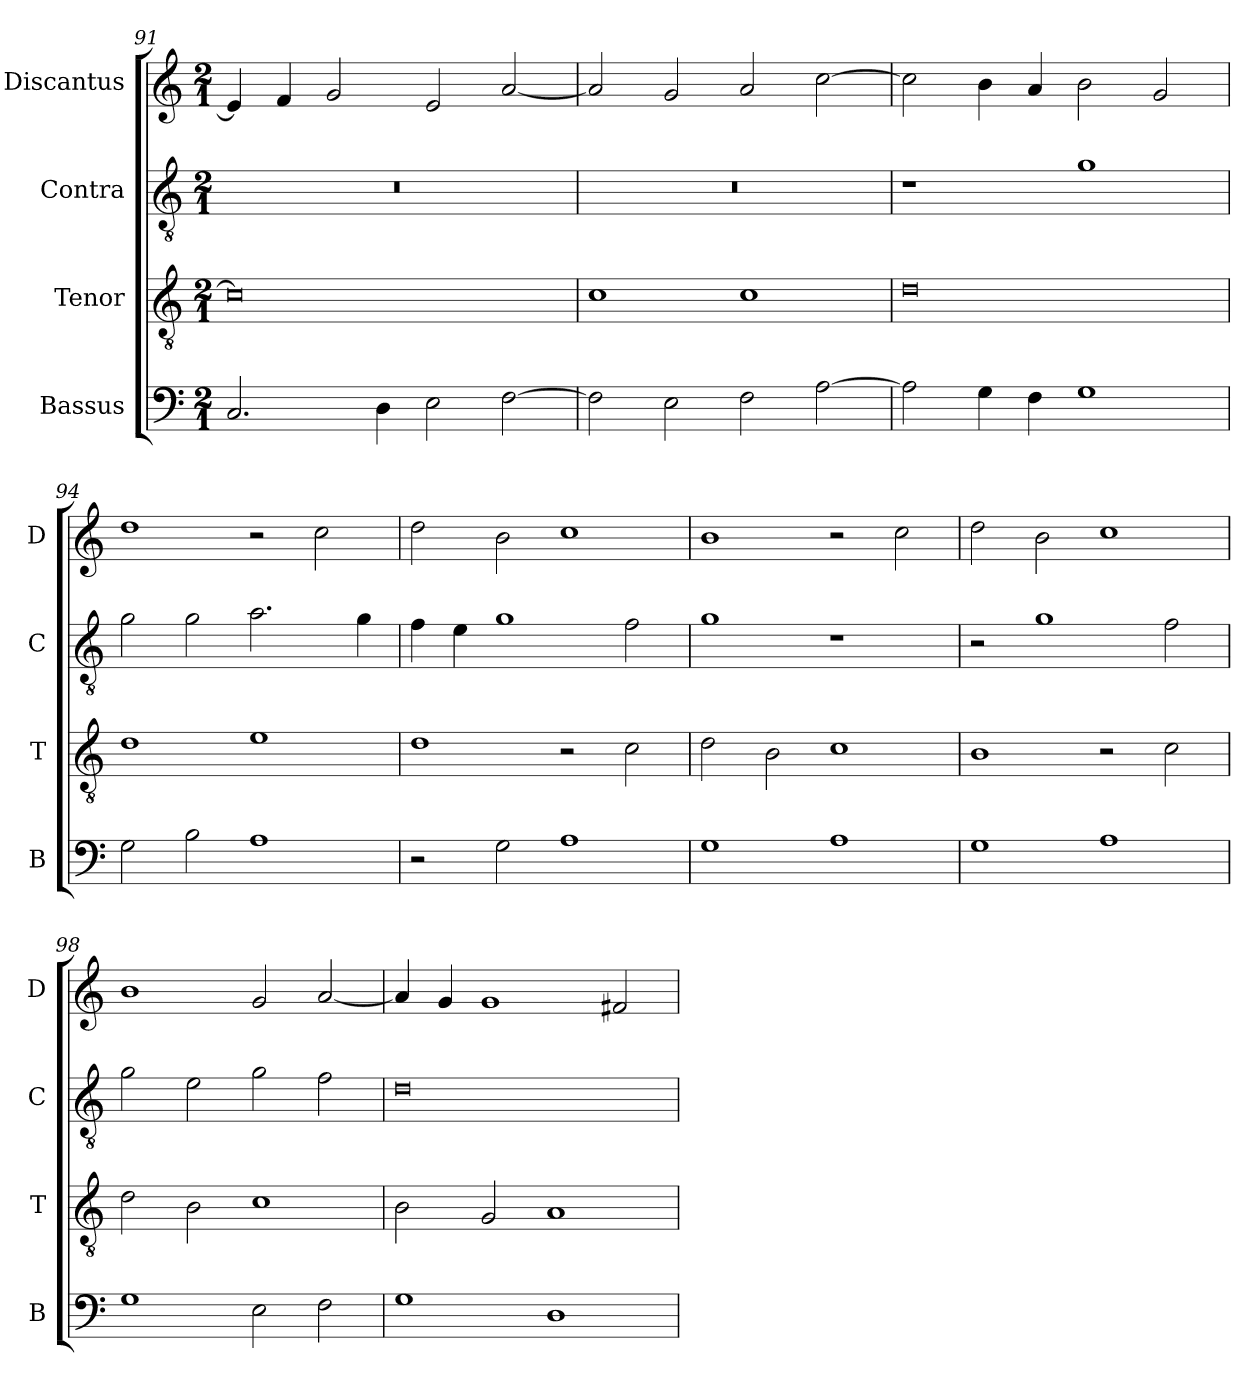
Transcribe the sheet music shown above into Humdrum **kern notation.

**kern	**kern	**kern	**kern
*part4	*part3	*part2	*part1
*staff4	*staff3	*staff2	*staff1
*I"Bassus	*I"Tenor	*I"Contra	*I"Discantus
*I'B	*I'T	*I'C	*I'D
*clefF4	*clefGv2	*clefGv2	*clefG2
*k[]	*k[]	*k[]	*k[]
*M2/1	*M2/1	*M2/1	*M2/1
=91	=91	=91	=91
2.C/	0c]	0r	4e/]
.	.	.	4f/
.	.	.	2g/
4D\	.	.	.
2E\	.	.	2e/
[2F\	.	.	[2a/
=92	=92	=92	=92
2F\]	1c	0r	2a/]
2E\	.	.	2g/
2F\	1c	.	2a/
[2A\	.	.	[2cc\
=93	=93	=93	=93
2A\]	0d	1r	2cc\]
4G\	.	.	4b\
4F\	.	.	4a/
1G	.	1g	2b\
.	.	.	2g/
=94	=94	=94	=94
2G\	1d	2g\	1dd
2B\	.	2g\	.
1A	1e	2.a\	2r
.	.	.	2cc\
.	.	4g\	.
=95	=95	=95	=95
2r	1d	4f\	2dd\
.	.	4e\	.
2G\	.	1g	2b\
1A	2r	.	1cc
.	2c\	2f\	.
=96	=96	=96	=96
1G	2d\	1g	1b
.	2B\	.	.
1A	1c	1r	2r
.	.	.	2cc\
=97	=97	=97	=97
1G	1B	2r	2dd\
.	.	1g	2b\
1A	2r	.	1cc
.	2c\	2f\	.
=98	=98	=98	=98
1G	2d\	2g\	1b
.	2B\	2e\	.
2E\	1c	2g\	2g/
2F\	.	2f\	[2a/
=99	=99	=99	=99
1G	2B\	0d	4a/]
.	.	.	4g/
.	2G/	.	1g
1D	1A	.	.
.	.	.	2f#X/
=	=	=	=
*-	*-	*-	*-
